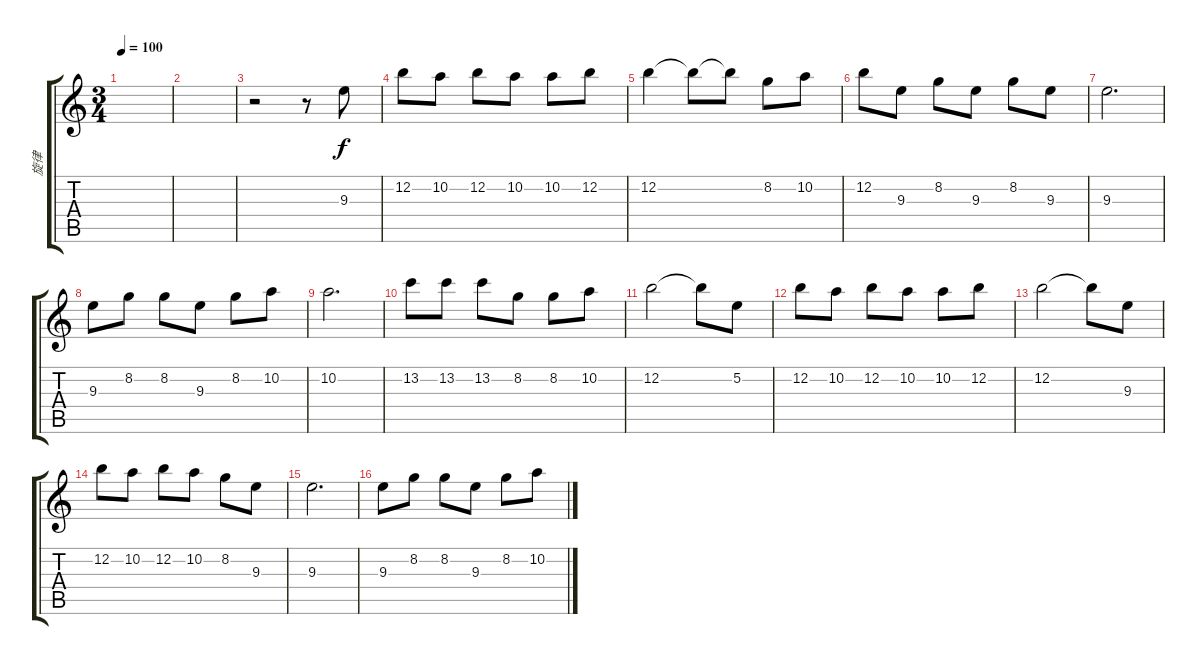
\track ("旋律" "旋律") {instrument acousticguitarsteel}
\staff {score tabs}
\tuning (E4 B3 G3 D3 A2 E2) {hide}
\ts (3 4)
\tempo 100
\clef g2
\ks c
|
|
r.2 r.8 9.3.8 |
12.2.8 10.2.8 12.2.8 10.2.8 10.2.8 12.2.8 |
12.2.4 12.2{t}.8 12.2{t}.8 8.2.8 10.2.8 |
12.2.8 9.3.8 8.2.8 9.3.8 8.2.8 9.3.8 |
9.3.2{d} |
9.3.8 8.2.8 8.2.8 9.3.8 8.2.8 10.2.8 |
10.2.2{d} |
13.2.8 13.2.8 13.2.8 8.2.8 8.2.8 10.2.8 |
12.2.2 12.2{t}.8 5.2.8 |
12.2.8 10.2.8 12.2.8 10.2.8 10.2.8 12.2.8 |
12.2.2 12.2{t}.8 9.3.8 |
12.2.8 10.2.8 12.2.8 10.2.8 8.2.8 9.3.8 |
9.3.2{d} |
9.3.8 8.2.8 8.2.8 9.3.8 8.2.8 10.2.8
